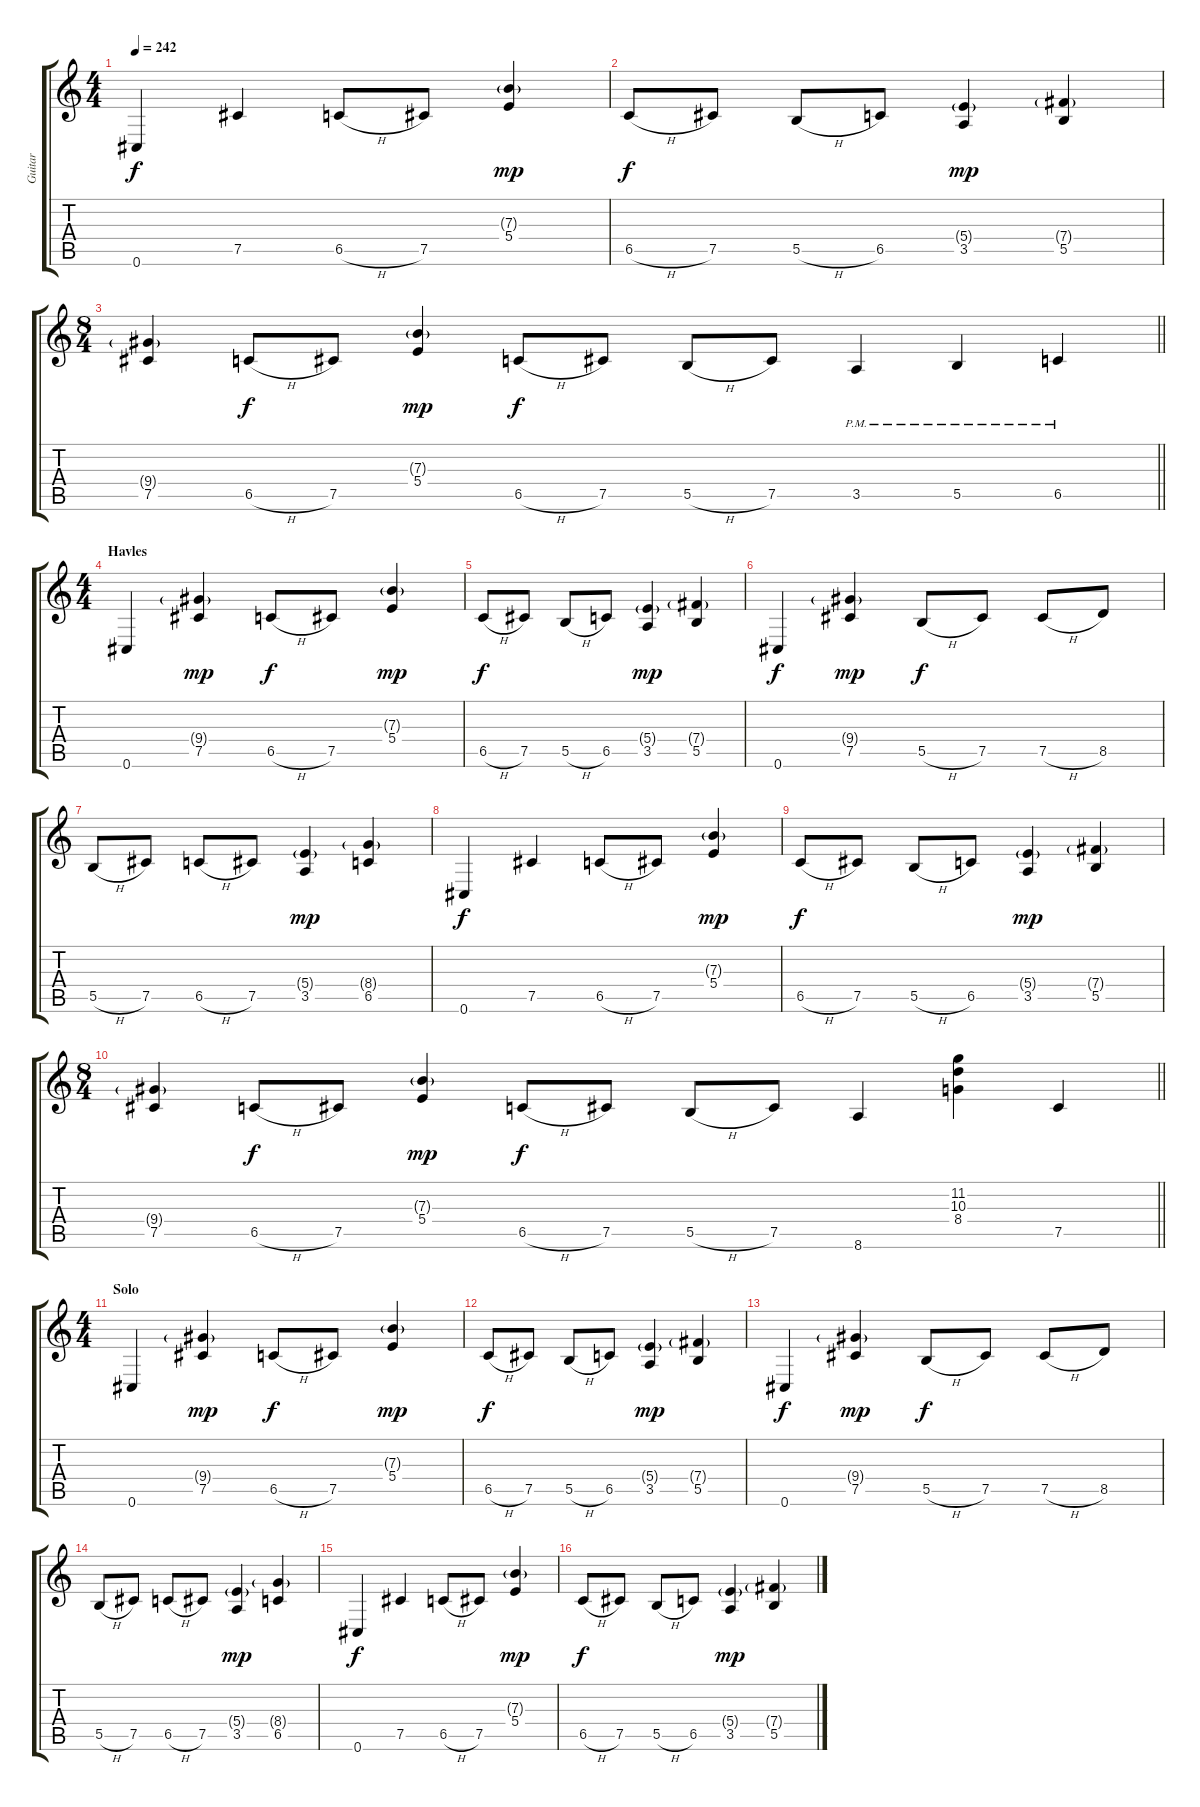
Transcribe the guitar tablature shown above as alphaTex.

\track ("Guitar" "Guitar") {instrument distortionguitar}
\staff {score tabs}
\tuning (Db4 Ab3 E3 B2 Gb2 Db2) {hide}
\ts (4 4)
\tempo 242
\clef g2
\ks c
0.6.4{dy f} 7.5.4 6.5{h}.8 7.5.8 (7.3{g} 5.4).4{dy mp} |
6.5{h}.8{dy f} 7.5.8 5.5{h}.8 6.5.8 (5.4{g} 3.5).4{dy mp} (7.4{g} 5.5).4 |
\ts (8 4)
\barLineRight lightlight
(9.4{g} 7.5).4 6.5{h}.8{dy f} 7.5.8 (7.3{g} 5.4).4{dy mp} 6.5{h}.8{dy f} 7.5.8 5.5{h}.8 7.5.8 3.5{pm}.4 5.5{pm}.4 6.5{pm}.4 |
\ts (4 4)
\section ("" "Havles")
0.6.4 (9.4{g} 7.5).4{dy mp} 6.5{h}.8{dy f} 7.5.8 (7.3{g} 5.4).4{dy mp} |
6.5{h}.8{dy f} 7.5.8 5.5{h}.8 6.5.8 (5.4{g} 3.5).4{dy mp} (7.4{g} 5.5).4 |
0.6.4{dy f} (9.4{g} 7.5).4{dy mp} 5.5{h}.8{dy f} 7.5.8 7.5{h}.8 8.5.8 |
5.5{h}.8 7.5.8 6.5{h}.8 7.5.8 (5.4{g} 3.5).4{dy mp} (8.4{g} 6.5).4 |
0.6.4{dy f} 7.5.4 6.5{h}.8 7.5.8 (7.3{g} 5.4).4{dy mp} |
6.5{h}.8{dy f} 7.5.8 5.5{h}.8 6.5.8 (5.4{g} 3.5).4{dy mp} (7.4{g} 5.5).4 |
\ts (8 4)
\barLineRight lightlight
(9.4{g} 7.5).4 6.5{h}.8{dy f} 7.5.8 (7.3{g} 5.4).4{dy mp} 6.5{h}.8{dy f} 7.5.8 5.5{h}.8 7.5.8 8.6.4 (11.2 10.3 8.4).4 7.5.4 |
\ts (4 4)
\section ("" "Solo")
0.6.4 (9.4{g} 7.5).4{dy mp} 6.5{h}.8{dy f} 7.5.8 (7.3{g} 5.4).4{dy mp} |
6.5{h}.8{dy f} 7.5.8 5.5{h}.8 6.5.8 (5.4{g} 3.5).4{dy mp} (7.4{g} 5.5).4 |
0.6.4{dy f} (9.4{g} 7.5).4{dy mp} 5.5{h}.8{dy f} 7.5.8 7.5{h}.8 8.5.8 |
5.5{h}.8 7.5.8 6.5{h}.8 7.5.8 (5.4{g} 3.5).4{dy mp} (8.4{g} 6.5).4 |
0.6.4{dy f} 7.5.4 6.5{h}.8 7.5.8 (7.3{g} 5.4).4{dy mp} |
6.5{h}.8{dy f} 7.5.8 5.5{h}.8 6.5.8 (5.4{g} 3.5).4{dy mp} (7.4{g} 5.5).4
